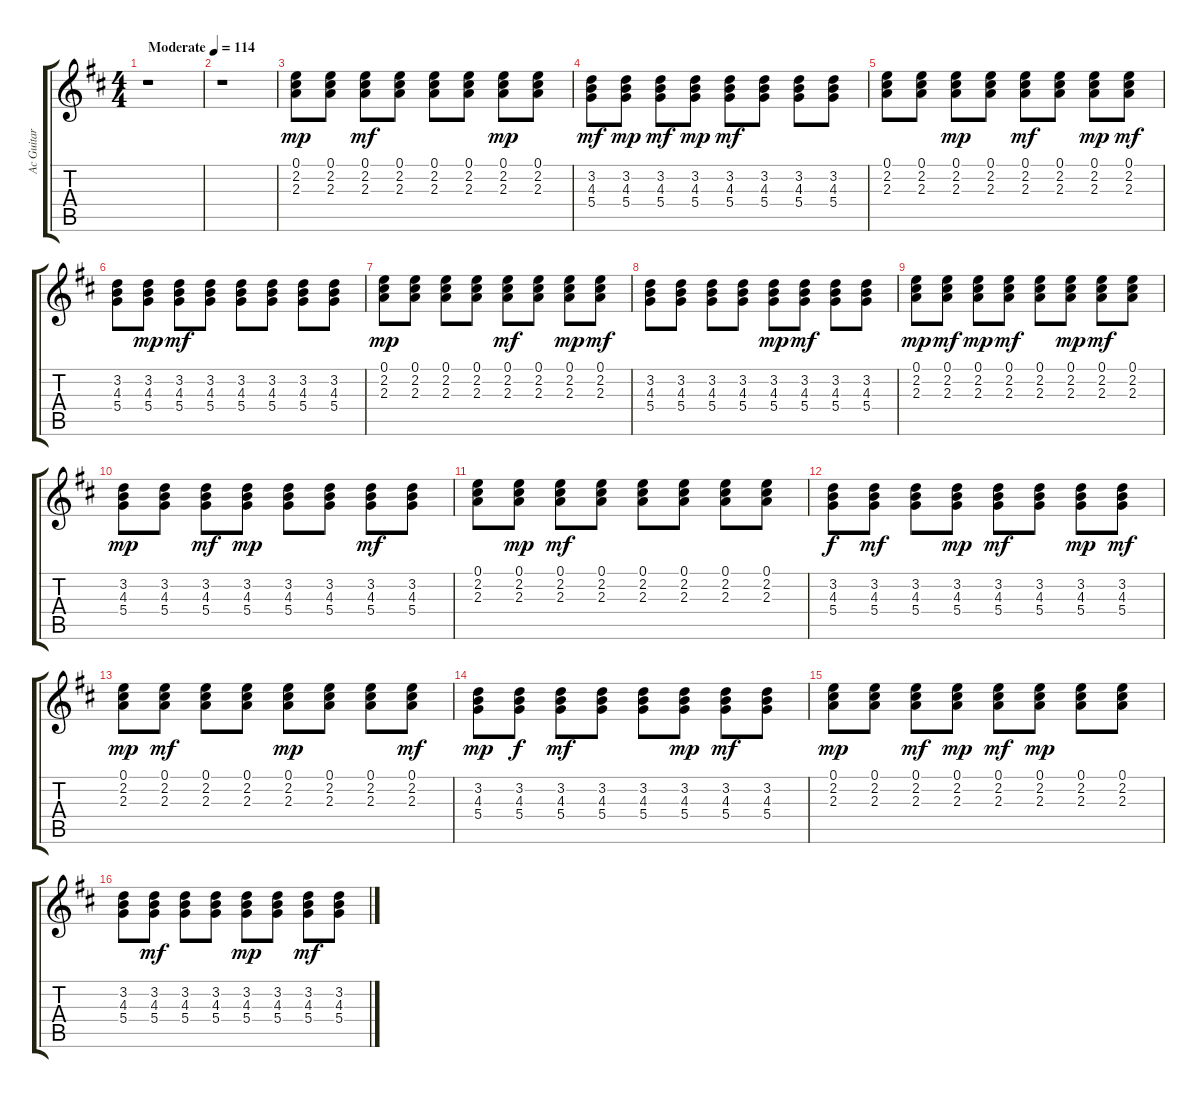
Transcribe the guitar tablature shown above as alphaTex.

\track ("Ac Guitar" "Ac Guitar") {instrument acousticguitarsteel}
\staff {score tabs}
\tuning (E4 B3 G3 D3 A2 E2) {hide}
\ts (4 4)
\tempo (114 "Moderate")
\clef g2
\ks d
r.1{dy mp instrument acousticguitarsteel} |
r.1 |
(0.1 2.2 2.3).8 (0.1 2.2 2.3).8 (0.1 2.2 2.3).8{dy mf} (0.1 2.2 2.3).8 (0.1 2.2 2.3).8 (0.1 2.2 2.3).8 (0.1 2.2 2.3).8{dy mp} (0.1 2.2 2.3).8 |
(3.2 4.3 5.4).8{dy mf} (3.2 4.3 5.4).8{dy mp} (3.2 4.3 5.4).8{dy mf} (3.2 4.3 5.4).8{dy mp} (3.2 4.3 5.4).8{dy mf} (3.2 4.3 5.4).8 (3.2 4.3 5.4).8 (3.2 4.3 5.4).8 |
(0.1 2.2 2.3).8 (0.1 2.2 2.3).8 (0.1 2.2 2.3).8{dy mp} (0.1 2.2 2.3).8 (0.1 2.2 2.3).8{dy mf} (0.1 2.2 2.3).8 (0.1 2.2 2.3).8{dy mp} (0.1 2.2 2.3).8{dy mf} |
(3.2 4.3 5.4).8 (3.2 4.3 5.4).8{dy mp} (3.2 4.3 5.4).8{dy mf} (3.2 4.3 5.4).8 (3.2 4.3 5.4).8 (3.2 4.3 5.4).8 (3.2 4.3 5.4).8 (3.2 4.3 5.4).8 |
(0.1 2.2 2.3).8{dy mp} (0.1 2.2 2.3).8 (0.1 2.2 2.3).8 (0.1 2.2 2.3).8 (0.1 2.2 2.3).8{dy mf} (0.1 2.2 2.3).8 (0.1 2.2 2.3).8{dy mp} (0.1 2.2 2.3).8{dy mf} |
(3.2 4.3 5.4).8 (3.2 4.3 5.4).8 (3.2 4.3 5.4).8 (3.2 4.3 5.4).8 (3.2 4.3 5.4).8{dy mp} (3.2 4.3 5.4).8{dy mf} (3.2 4.3 5.4).8 (3.2 4.3 5.4).8 |
(0.1 2.2 2.3).8{dy mp} (0.1 2.2 2.3).8{dy mf} (0.1 2.2 2.3).8{dy mp} (0.1 2.2 2.3).8{dy mf} (0.1 2.2 2.3).8 (0.1 2.2 2.3).8{dy mp} (0.1 2.2 2.3).8{dy mf} (0.1 2.2 2.3).8 |
(3.2 4.3 5.4).8{dy mp} (3.2 4.3 5.4).8 (3.2 4.3 5.4).8{dy mf} (3.2 4.3 5.4).8{dy mp} (3.2 4.3 5.4).8 (3.2 4.3 5.4).8 (3.2 4.3 5.4).8{dy mf} (3.2 4.3 5.4).8 |
(0.1 2.2 2.3).8 (0.1 2.2 2.3).8{dy mp} (0.1 2.2 2.3).8{dy mf} (0.1 2.2 2.3).8 (0.1 2.2 2.3).8 (0.1 2.2 2.3).8 (0.1 2.2 2.3).8 (0.1 2.2 2.3).8 |
(3.2 4.3 5.4).8{dy f} (3.2 4.3 5.4).8{dy mf} (3.2 4.3 5.4).8 (3.2 4.3 5.4).8{dy mp} (3.2 4.3 5.4).8{dy mf} (3.2 4.3 5.4).8 (3.2 4.3 5.4).8{dy mp} (3.2 4.3 5.4).8{dy mf} |
(0.1 2.2 2.3).8{dy mp} (0.1 2.2 2.3).8{dy mf} (0.1 2.2 2.3).8 (0.1 2.2 2.3).8 (0.1 2.2 2.3).8{dy mp} (0.1 2.2 2.3).8 (0.1 2.2 2.3).8 (0.1 2.2 2.3).8{dy mf} |
(3.2 4.3 5.4).8{dy mp} (3.2 4.3 5.4).8{dy f} (3.2 4.3 5.4).8{dy mf} (3.2 4.3 5.4).8 (3.2 4.3 5.4).8 (3.2 4.3 5.4).8{dy mp} (3.2 4.3 5.4).8{dy mf} (3.2 4.3 5.4).8 |
(0.1 2.2 2.3).8{dy mp} (0.1 2.2 2.3).8 (0.1 2.2 2.3).8{dy mf} (0.1 2.2 2.3).8{dy mp} (0.1 2.2 2.3).8{dy mf} (0.1 2.2 2.3).8{dy mp} (0.1 2.2 2.3).8 (0.1 2.2 2.3).8 |
(3.2 4.3 5.4).8 (3.2 4.3 5.4).8{dy mf} (3.2 4.3 5.4).8 (3.2 4.3 5.4).8 (3.2 4.3 5.4).8{dy mp} (3.2 4.3 5.4).8 (3.2 4.3 5.4).8{dy mf} (3.2 4.3 5.4).8
